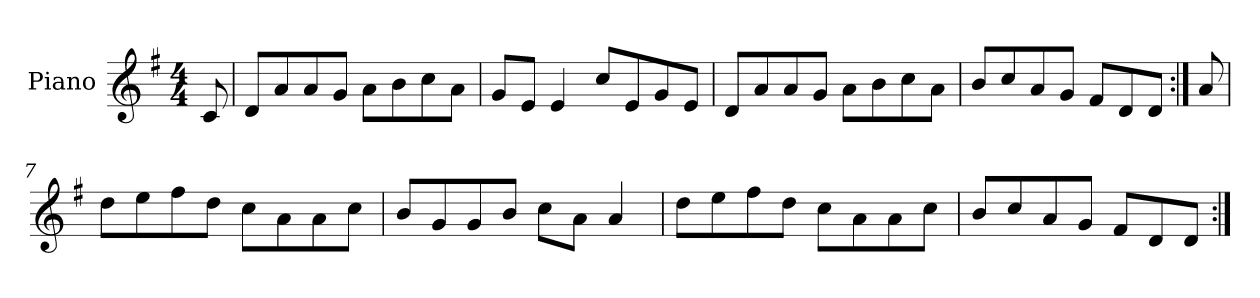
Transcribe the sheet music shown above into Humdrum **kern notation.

**kern
*part1
*staff1
*I"Piano
*I'Pno
*clefG2
*k[f#]
*D:mix
*M4/4
=1
8c/
=2
8d/L
8a/
8a/
8g/J
8a\L
8b\
8cc\
8a\J
=3
8g/L
8e/J
4e/
8cc/L
8e/
8g/
8e/J
=4
8d/L
8a/
8a/
8g/J
8a\L
8b\
8cc\
8a\J
=5
8b/L
8cc/
8a/
8g/J
8f#/L
8d/
8d/J
=6:|!
8a/
=7
8dd\L
8ee\
8ff#\
8dd\J
8cc\L
8a\
8a\
8cc\J
=8
8b/L
8g/
8g/
8b/J
8cc\L
8a\J
4a/
=9
8dd\L
8ee\
8ff#\
8dd\J
8cc\L
8a\
8a\
8cc\J
=10
8b/L
8cc/
8a/
8g/J
8f#/L
8d/
8d/J
=:|!
*-
